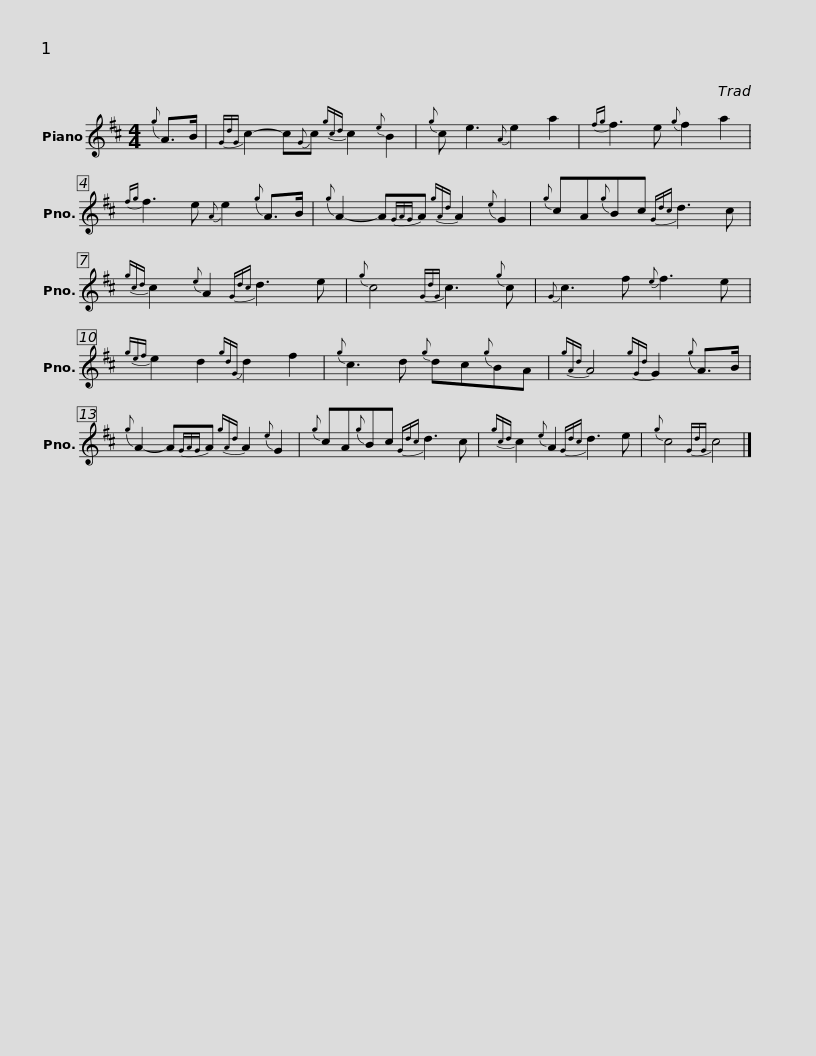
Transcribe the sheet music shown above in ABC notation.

X:1
L:1/8
M:4/4
I:linebreak $
K:D
V:1 treble
V:1
{g} A>B |{GdG} c2- c{G}c{gcd} c2{e} B2 |{g} c e3{A} e2 a2 |{fg} f3 e{g} f2 a2 |{fg} f3 e{A} e2{g} A>B |$ %5
{g} A2- A{GAG}A{gAd} A2{e} G2 |{g} cA{g}Bc{Gdc} d3 c |{gcd} c2{e} A2{Gdc} d3 e |{g} c4{GdG} c3{g} c |${G} c3 f{e} f3 e | %10
{gef} e2 d2{gdG} d2 f2 |{g} c3 d{g} dc{g}BA |{gAd} A4{gGd} G2{g} A>B |${g} A2- A{GAG}A{gAd} A2{e} G2 |{g} cA{g}Bc{Gdc} d3 c | %15
{gcd} c2{e} A2{Gdc} d3 e |{g} c4{GdG} c4 |] %17
